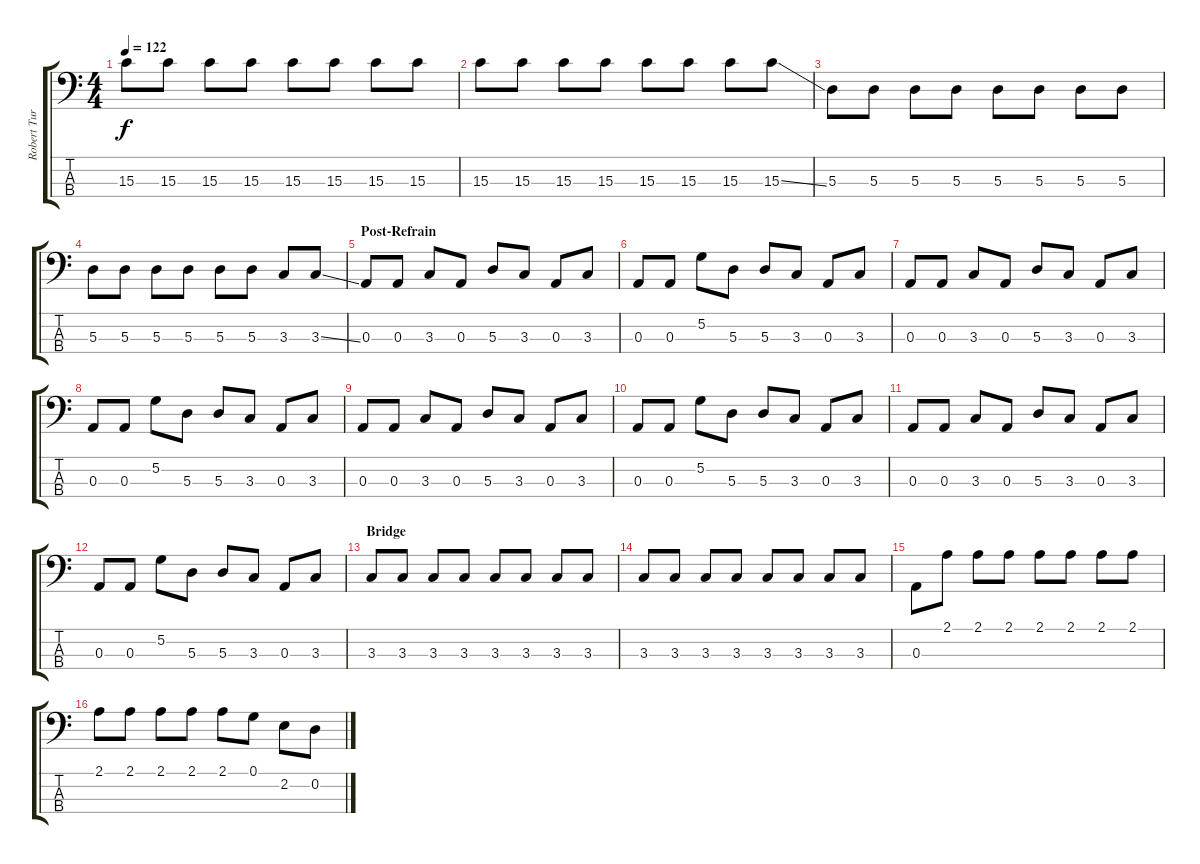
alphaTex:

\track ("Robert Turner - Bass" "Robert Tur") {instrument electricbassfinger}
\staff {score tabs}
\tuning (G2 D2 A1 E1) {hide}
\ts (4 4)
\tempo 122
\clef f4
\ks c
15.3.8{dy f} 15.3.8 15.3.8 15.3.8 15.3.8 15.3.8 15.3.8 15.3.8 |
15.3.8 15.3.8 15.3.8 15.3.8 15.3.8 15.3.8 15.3.8 15.3{ss}.8 |
5.3.8 5.3.8 5.3.8 5.3.8 5.3.8 5.3.8 5.3.8 5.3.8 |
5.3.8 5.3.8 5.3.8 5.3.8 5.3.8 5.3.8 3.3.8 3.3{ss}.8{volume 9} |
\section ("" "Post-Refrain")
0.3.8 0.3.8 3.3.8 0.3.8 5.3.8 3.3.8 0.3.8 3.3.8 |
0.3.8 0.3.8 5.2.8 5.3.8 5.3.8 3.3.8 0.3.8 3.3.8 |
0.3.8 0.3.8 3.3.8 0.3.8 5.3.8 3.3.8 0.3.8 3.3.8 |
0.3.8 0.3.8 5.2.8 5.3.8 5.3.8 3.3.8 0.3.8 3.3.8 |
0.3.8 0.3.8 3.3.8 0.3.8 5.3.8 3.3.8 0.3.8 3.3.8 |
0.3.8 0.3.8 5.2.8 5.3.8 5.3.8 3.3.8 0.3.8 3.3.8 |
0.3.8 0.3.8 3.3.8 0.3.8 5.3.8 3.3.8 0.3.8 3.3.8 |
0.3.8 0.3.8 5.2.8 5.3.8 5.3.8 3.3.8 0.3.8 3.3.8 |
\section ("" "Bridge")
3.3.8 3.3.8 3.3.8 3.3.8 3.3.8 3.3.8 3.3.8 3.3.8 |
3.3.8 3.3.8 3.3.8 3.3.8 3.3.8 3.3.8 3.3.8 3.3.8 |
0.3.8 2.1.8 2.1.8 2.1.8 2.1.8 2.1.8 2.1.8 2.1.8 |
2.1.8 2.1.8 2.1.8 2.1.8 2.1.8 0.1.8 2.2.8 0.2.8
